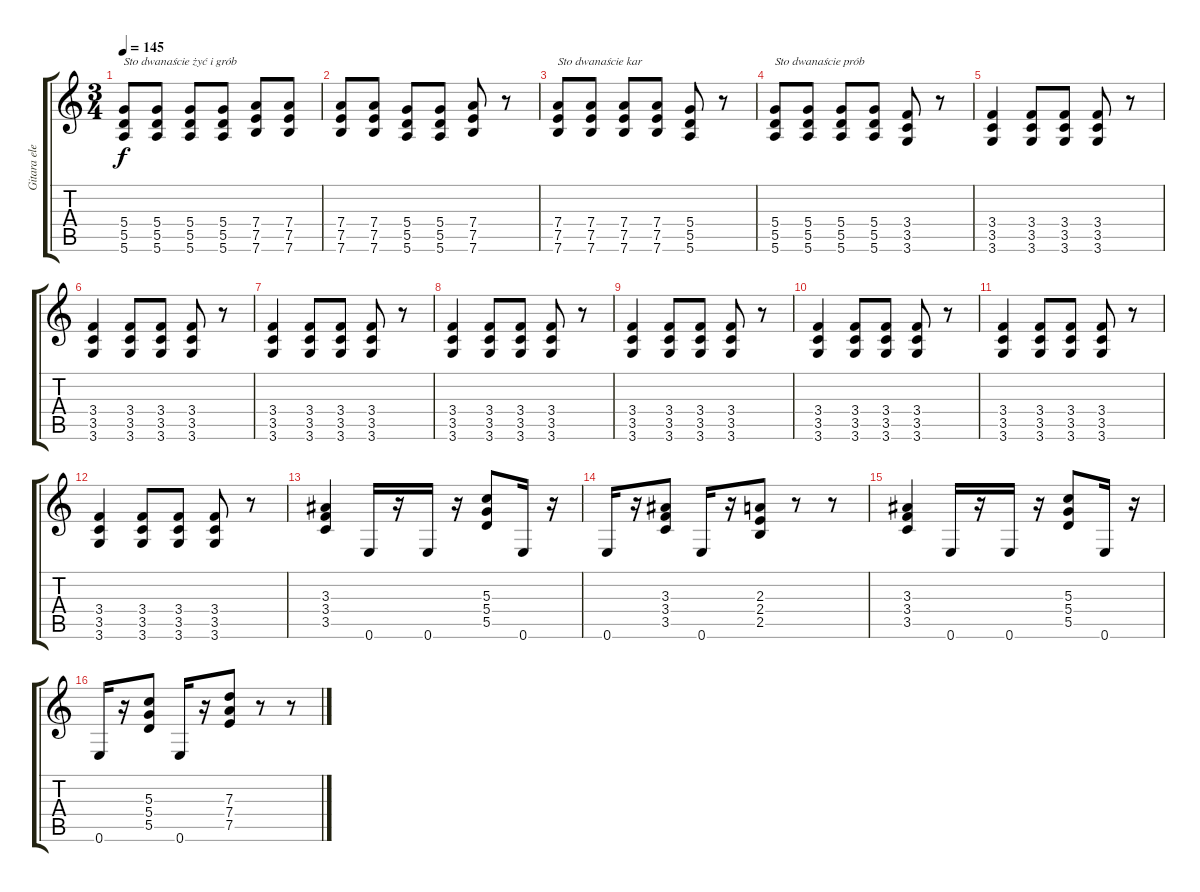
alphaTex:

\track ("Gitara elektryczna" "Gitara ele") {instrument distortionguitar}
\staff {score tabs}
\tuning (E4 B3 G3 D3 A2 E2) {hide}
\ts (3 4)
\tempo 145
\clef g2
\ks c
(5.4 5.5 5.6).8{txt "Sto dwanaście żyć i grób" dy f} (5.4 5.5 5.6).8 (5.4 5.5 5.6).8 (5.4 5.5 5.6).8 (7.4 7.5 7.6).8 (7.4 7.5 7.6).8 |
(7.4 7.5 7.6).8 (7.4 7.5 7.6).8 (5.4 5.5 5.6).8 (5.4 5.5 5.6).8 (7.4 7.5 7.6).8 r.8 |
(7.4 7.5 7.6).8{txt "Sto dwanaście kar"} (7.4 7.5 7.6).8 (7.4 7.5 7.6).8 (7.4 7.5 7.6).8 (5.4 5.5 5.6).8 r.8 |
(5.4 5.5 5.6).8{txt "Sto dwanaście prób"} (5.4 5.5 5.6).8 (5.4 5.5 5.6).8 (5.4 5.5 5.6).8 (3.4 3.5 3.6).8 r.8 |
(3.4 3.5 3.6).4 (3.4 3.5 3.6).8 (3.4 3.5 3.6).8 (3.4 3.5 3.6).8 r.8 |
(3.4 3.5 3.6).4 (3.4 3.5 3.6).8 (3.4 3.5 3.6).8 (3.4 3.5 3.6).8 r.8 |
(3.4 3.5 3.6).4 (3.4 3.5 3.6).8 (3.4 3.5 3.6).8 (3.4 3.5 3.6).8 r.8 |
(3.4 3.5 3.6).4 (3.4 3.5 3.6).8 (3.4 3.5 3.6).8 (3.4 3.5 3.6).8 r.8 |
(3.4 3.5 3.6).4 (3.4 3.5 3.6).8 (3.4 3.5 3.6).8 (3.4 3.5 3.6).8 r.8 |
(3.4 3.5 3.6).4 (3.4 3.5 3.6).8 (3.4 3.5 3.6).8 (3.4 3.5 3.6).8 r.8 |
(3.4 3.5 3.6).4 (3.4 3.5 3.6).8 (3.4 3.5 3.6).8 (3.4 3.5 3.6).8 r.8 |
(3.4 3.5 3.6).4 (3.4 3.5 3.6).8 (3.4 3.5 3.6).8 (3.4 3.5 3.6).8 r.8 |
(3.3 3.4 3.5).4 0.6.16 r.16 0.6.16 r.16 (5.3 5.4 5.5).8 0.6.16 r.16 |
0.6.16 r.16 (3.3 3.4 3.5).8 0.6.16 r.16 (2.3 2.4 2.5).8 r.8 r.8 |
(3.3 3.4 3.5).4 0.6.16 r.16 0.6.16 r.16 (5.3 5.4 5.5).8 0.6.16 r.16 |
0.6.16 r.16 (5.3 5.4 5.5).8 0.6.16 r.16 (7.3 7.4 7.5).8 r.8 r.8
